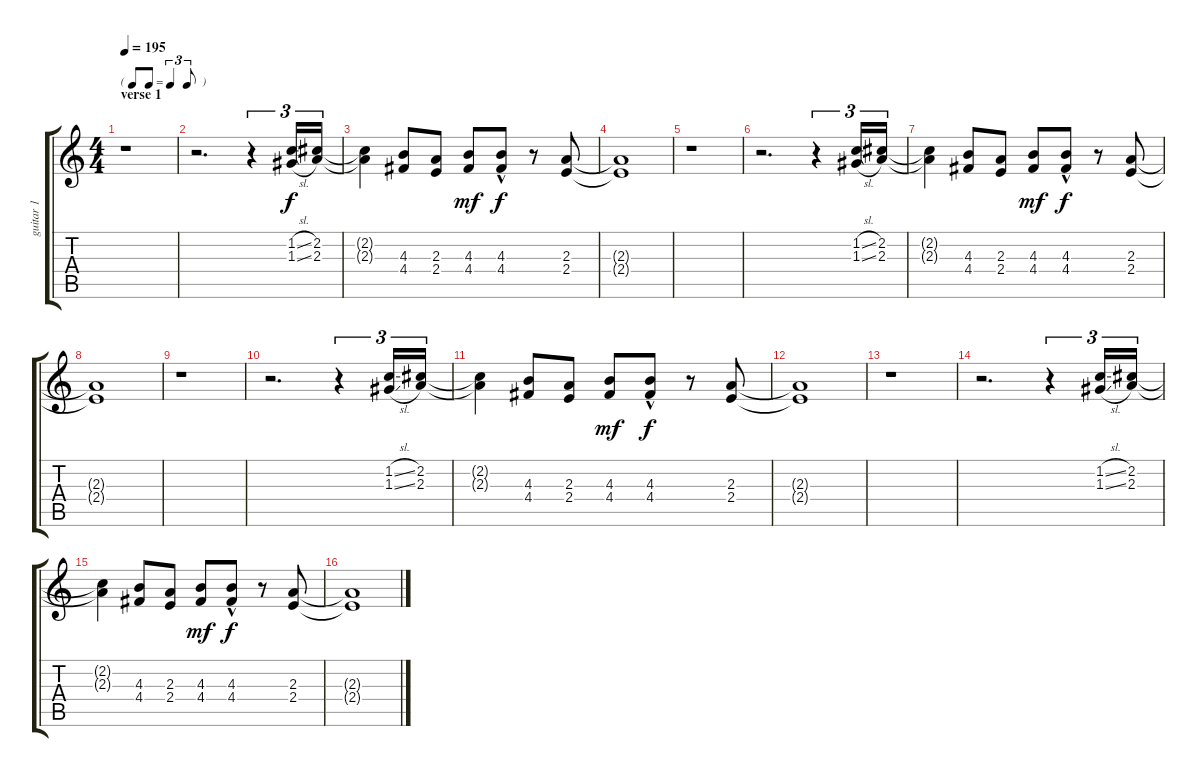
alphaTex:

\track ("guitar 1" "guitar 1") {instrument overdrivenguitar}
\staff {score tabs}
\tuning (E4 B3 G3 D3 A2 E2) {hide}
\ts (4 4)
\tf triplet8th
\section ("" "verse 1")
\tempo 195
\clef g2
\ks c
r.1{dy f} |
r.2{d} r.4{tu (3 2)} (1.2{sl} 1.3{sl}).16{tu (3 2)} (2.2 2.3).16{tu (3 2)} |
(2.2{t} 2.3{t}).4 (4.3 4.4).8 (2.3 2.4).8 (4.3 4.4).8{dy mf} (4.3{hac} 4.4{hac}).8{dy f} r.8 (2.3 2.4).8 |
(2.3{t} 2.4{t}).1 |
r.1 |
r.2{d} r.4{tu (3 2)} (1.2{sl} 1.3{sl}).16{tu (3 2)} (2.2 2.3).16{tu (3 2)} |
(2.2{t} 2.3{t}).4 (4.3 4.4).8 (2.3 2.4).8 (4.3 4.4).8{dy mf} (4.3{hac} 4.4{hac}).8{dy f} r.8 (2.3 2.4).8 |
(2.3{t} 2.4{t}).1 |
r.1 |
r.2{d} r.4{tu (3 2)} (1.2{sl} 1.3{sl}).16{tu (3 2)} (2.2 2.3).16{tu (3 2)} |
(2.2{t} 2.3{t}).4 (4.3 4.4).8 (2.3 2.4).8 (4.3 4.4).8{dy mf} (4.3{hac} 4.4{hac}).8{dy f} r.8 (2.3 2.4).8 |
(2.3{t} 2.4{t}).1 |
r.1 |
r.2{d} r.4{tu (3 2)} (1.2{sl} 1.3{sl}).16{tu (3 2)} (2.2 2.3).16{tu (3 2)} |
(2.2{t} 2.3{t}).4 (4.3 4.4).8 (2.3 2.4).8 (4.3 4.4).8{dy mf} (4.3{hac} 4.4{hac}).8{dy f} r.8 (2.3 2.4).8 |
(2.3{t} 2.4{t}).1
